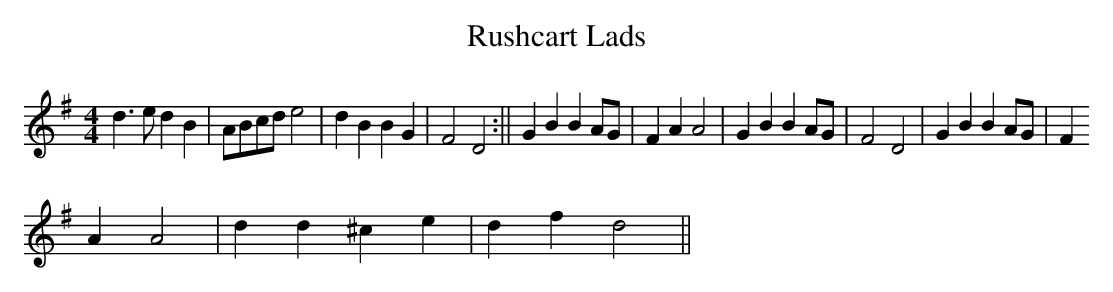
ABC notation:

X:1
T:Rushcart Lads
M:4/4
L:1/8
K:G
d3ed2B2|ABcde4|d2B2B2G2|F4D4:||G2B2B2AG|F2A2A4|G2B2B2AG|F4D4|G2B2B2AG|F2
A2A4|d2d2^c2e2|d2f2d4||
